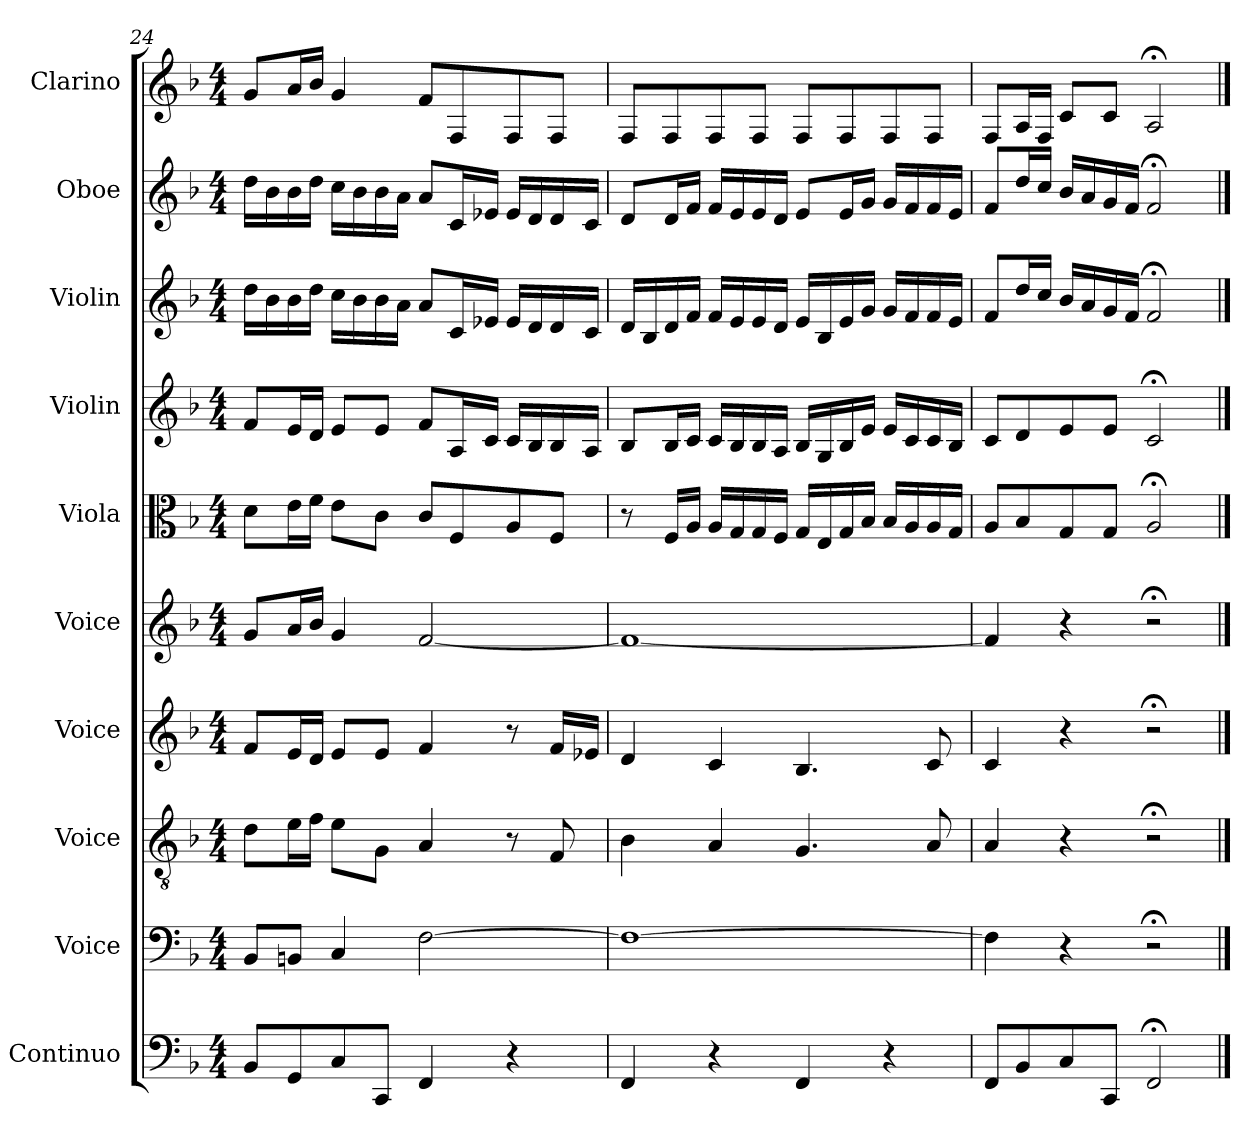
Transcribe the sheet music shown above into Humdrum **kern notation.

**kern	**kern	**kern	**kern	**kern	**kern	**kern	**kern	**kern	**kern
*part10	*part9	*part8	*part7	*part6	*part5	*part4	*part3	*part2	*part1
*staff10	*staff9	*staff8	*staff7	*staff6	*staff5	*staff4	*staff3	*staff2	*staff1
*I"Continuo	*I"Voice	*I"Voice	*I"Voice	*I"Voice	*I"Viola	*I"Violin	*I"Violin	*I"Oboe	*I"Clarino
*I'Cont.	*I'V	*I'V	*I'V	*I'V	*I'Vla.	*I'Vln.	*I'Vln.	*I'Ob.	*I'Clar.
*clefF4	*clefF4	*clefGv2	*clefG2	*clefG2	*clefC3	*clefG2	*clefG2	*clefG2	*clefG2
*ITrd7c12	*	*	*	*	*	*	*	*	*
*k[b-]	*k[b-]	*k[b-]	*k[b-]	*k[b-]	*k[b-]	*k[b-]	*k[b-]	*k[b-]	*k[b-]
*M4/4	*M4/4	*M4/4	*M4/4	*M4/4	*M4/4	*M4/4	*M4/4	*M4/4	*M4/4
=24	=24	=24	=24	=24	=24	=24	=24	=24	=24
8BBB-/L	8BB-/L	8d\L	8f/L	8g/L	8d\L	8f/L	16dd\LL	16dd\LL	8g/L
.	.	.	.	.	.	.	16b-\	16b-\	.
8GGG/	8BBn/J	16e\L	16e/L	16a/L	16e\L	16e/L	16b-\	16b-\	16a/L
.	.	16f\JJ	16d/JJ	16b-/JJ	16f\JJ	16d/JJ	16dd\JJ	16dd\JJ	16b-/JJ
8CC/	4C/	8e\L	8e/L	4g/	8e\L	8e/L	16cc\LL	16cc\LL	4g/
.	.	.	.	.	.	.	16b-\	16b-\	.
8CCC/J	.	8G\J	8e/J	.	8c\J	8e/J	16b-\	16b-\	.
.	.	.	.	.	.	.	16a\JJ	16a\JJ	.
4FFF/	[2F\	4A/	4f/	[2f/	8c/L	8f/L	8a/L	8a/L	8f/L
.	.	.	.	.	8F/	16A/L	16c/L	16c/L	8F/
.	.	.	.	.	.	16c/JJ	16e-X/JJ	16e-X/JJ	.
4r	.	8r	8r	.	8A/	16c/LL	16e-/LL	16e-/LL	8F/
.	.	.	.	.	.	16B-/	16d/	16d/	.
.	.	8F/	16f/LL	.	8F/J	16B-/	16d/	16d/	8F/J
.	.	.	16e-X/JJ	.	.	16A/JJ	16c/JJ	16c/JJ	.
!!LO:PB:g=z
=25	=25	=25	=25	=25	=25	=25	=25	=25	=25
4FFF/	1F_	4B-\	4d/	1f_	8r	8B-/L	16d/LL	8d/L	8F/L
.	.	.	.	.	.	.	16B-/	.	.
.	.	.	.	.	16F/LL	16B-/L	16d/	16d/L	8F/
.	.	.	.	.	16A/JJ	16c/JJ	16f/JJ	16f/JJ	.
4r	.	4A/	4c/	.	16A/LL	16c/LL	16f/LL	16f/LL	8F/
.	.	.	.	.	16G/	16B-/	16e/	16e/	.
.	.	.	.	.	16G/	16B-/	16e/	16e/	8F/J
.	.	.	.	.	16F/JJ	16A/JJ	16d/JJ	16d/JJ	.
4FFF/	.	4.G/	4.B-/	.	16G/LL	16B-/LL	16e/LL	8e/L	8F/L
.	.	.	.	.	16E/	16G/	16B-/	.	.
.	.	.	.	.	16G/	16B-/	16e/	16e/L	8F/
.	.	.	.	.	16B-/JJ	16e/JJ	16g/JJ	16g/JJ	.
4r	.	.	.	.	16B-/LL	16e/LL	16g/LL	16g/LL	8F/
.	.	.	.	.	16A/	16c/	16f/	16f/	.
.	.	8A/	8c/	.	16A/	16c/	16f/	16f/	8F/J
.	.	.	.	.	16G/JJ	16B-/JJ	16e/JJ	16e/JJ	.
=26	=26	=26	=26	=26	=26	=26	=26	=26	=26
8FFF/L	4F\]	4A/	4c/	4f/]	8A/L	8c/L	8f/L	8f/L	8F/L
8BBB-/	.	.	.	.	8B-/	8d/	16dd/L	16dd/L	16A/L
.	.	.	.	.	.	.	16cc/JJ	16cc/JJ	16F/JJ
8CC/	4r	4r	4r	4r	8G/	8e/	16b-/LL	16b-/LL	8c/L
.	.	.	.	.	.	.	16a/	16a/	.
8CCC/J	.	.	.	.	8G/J	8e/J	16g/	16g/	8c/J
.	.	.	.	.	.	.	16f/JJ	16f/JJ	.
2FFF;</	2r;<	2r;<	2r;<	2r;<	2A;</	2c;</	2f;</	2f;</	2A;</
==	==	==	==	==	==	==	==	==	==
*-	*-	*-	*-	*-	*-	*-	*-	*-	*-
